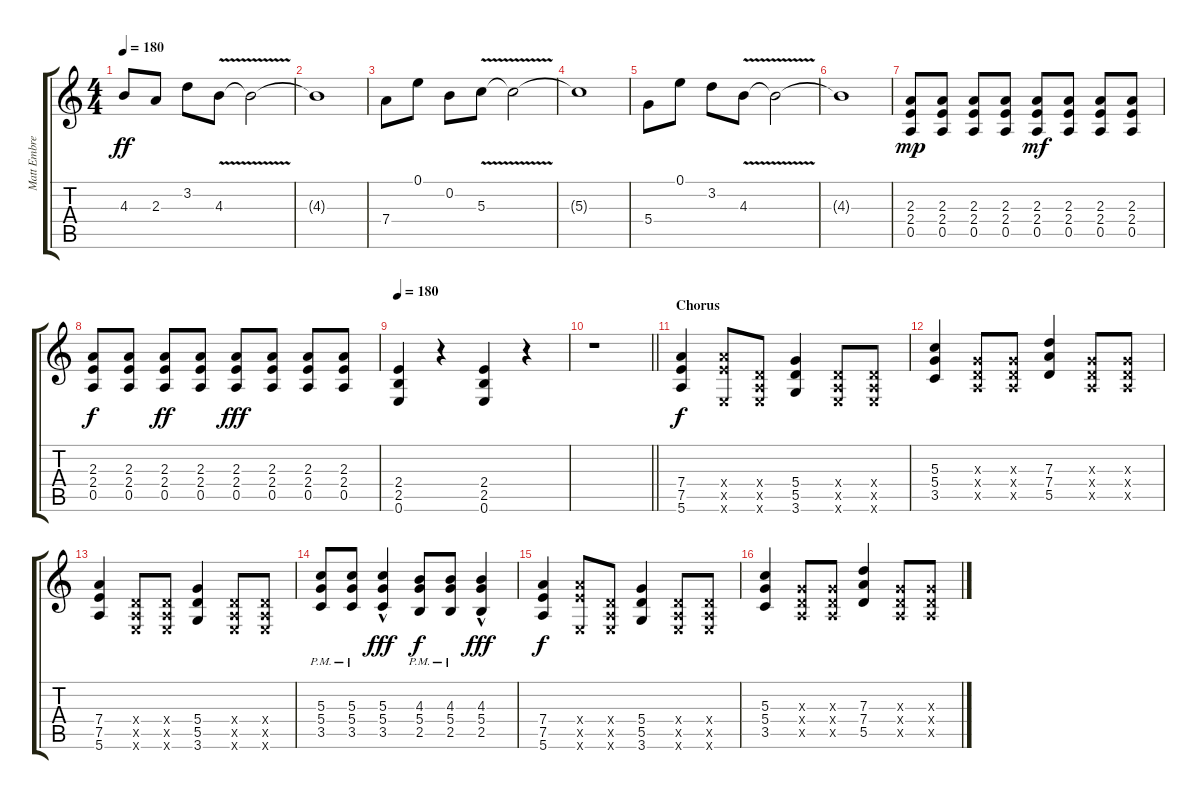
\track ("Matt Embree" "Matt Embre") {instrument electricguitarclean}
\staff {score tabs}
\tuning (E4 B3 G3 D3 A2 E2) {hide}
\ts (4 4)
\tempo 180
\clef g2
\ks c
4.3.8{dy ff} 2.3.8 3.2.8 4.3{v}.8 4.3{t}.2 |
4.3{t}.1 |
7.4.8 0.1.8 0.2.8 5.3{v}.8 5.3{t}.2 |
5.3{t}.1 |
5.4.8 0.1.8 3.2.8 4.3{v}.8 4.3{t}.2 |
4.3{t}.1 |
(2.3 2.4 0.5).8{dy mp instrument distortionguitar} (2.3 2.4 0.5).8 (2.3 2.4 0.5).8 (2.3 2.4 0.5).8 (2.3 2.4 0.5).8{dy mf} (2.3 2.4 0.5).8 (2.3 2.4 0.5).8 (2.3 2.4 0.5).8 |
(2.3 2.4 0.5).8{dy f} (2.3 2.4 0.5).8 (2.3 2.4 0.5).8{dy ff} (2.3 2.4 0.5).8 (2.3 2.4 0.5).8{dy fff} (2.3 2.4 0.5).8 (2.3 2.4 0.5).8 (2.3 2.4 0.5).8 |
\tempo 180
(2.4 2.5 0.6).4{instrument distortionguitar} r.4 (2.4 2.5 0.6).4 r.4 |
\barLineRight lightlight
r.1 |
\section ("" "Chorus")
(7.4 7.5 5.6).4{dy f instrument distortionguitar} (7.4{x} 7.5{x} 0.6{x}).8 (0.4{x} 0.5{x} 0.6{x}).8 (5.4 5.5 3.6).4 (0.4{x} 0.5{x} 0.6{x}).8 (0.4{x} 0.5{x} 0.6{x}).8 |
(5.3 5.4 3.5).4 (0.3{x} 0.4{x} 0.5{x}).8 (0.3{x} 0.4{x} 0.5{x}).8 (7.3 7.4 5.5).4 (0.3{x} 0.4{x} 0.5{x}).8 (0.3{x} 0.4{x} 0.5{x}).8 |
(7.4 7.5 5.6).4 (0.4{x} 0.5{x} 0.6{x}).8 (0.4{x} 0.5{x} 0.6{x}).8 (5.4 5.5 3.6).4 (0.4{x} 0.5{x} 0.6{x}).8 (0.4{x} 0.5{x} 0.6{x}).8 |
(5.3{pm} 5.4{pm} 3.5{pm}).8 (5.3{pm} 5.4{pm} 3.5{pm}).8 (5.3{hac} 5.4{hac} 3.5{hac}).4{dy fff} (4.3{pm} 5.4{pm} 2.5{pm}).8{dy f} (4.3{pm} 5.4{pm} 2.5{pm}).8 (4.3{hac} 5.4{hac} 2.5{hac}).4{dy fff} |
(7.4 7.5 5.6).4{dy f} (7.4{x} 7.5{x} 0.6{x}).8 (0.4{x} 0.5{x} 0.6{x}).8 (5.4 5.5 3.6).4 (0.4{x} 0.5{x} 0.6{x}).8 (0.4{x} 0.5{x} 0.6{x}).8 |
(5.3 5.4 3.5).4 (0.3{x} 0.4{x} 0.5{x}).8 (0.3{x} 0.4{x} 0.5{x}).8 (7.3 7.4 5.5).4 (0.3{x} 0.4{x} 0.5{x}).8 (0.3{x} 0.4{x} 0.5{x}).8
